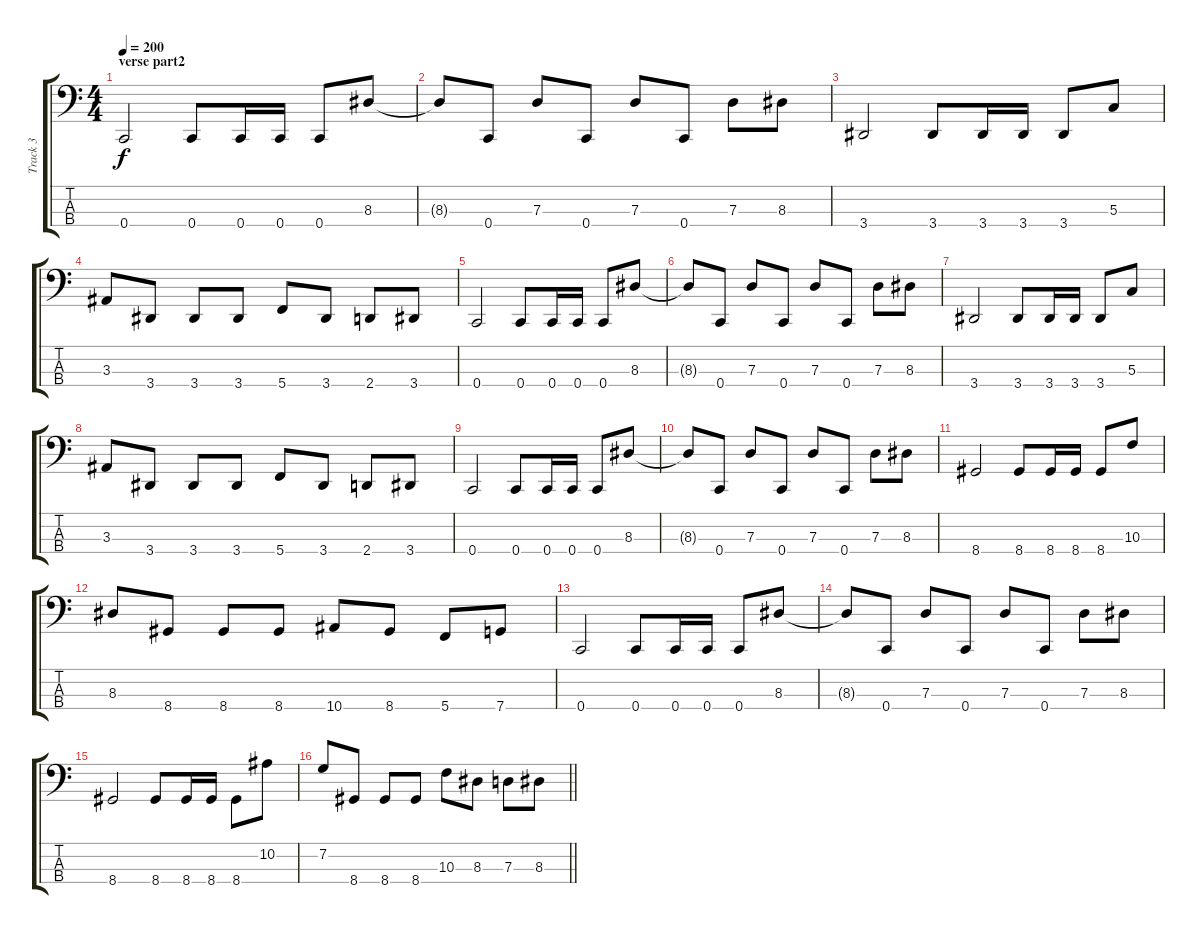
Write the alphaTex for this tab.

\track ("Track 3" "Track 3") {instrument electricbasspick}
\staff {score tabs}
\tuning (F2 C2 G1 C1) {hide}
\ts (4 4)
\section ("" "verse part2")
\tempo 200
\clef f4
\ks c
0.4.2{dy f} 0.4.8 0.4.16 0.4.16 0.4.8 8.3.8 |
8.3{t}.8 0.4.8 7.3.8 0.4.8 7.3.8 0.4.8 7.3.8 8.3.8 |
3.4.2 3.4.8 3.4.16 3.4.16 3.4.8 5.3.8 |
3.3.8 3.4.8 3.4.8 3.4.8 5.4.8 3.4.8 2.4.8 3.4.8 |
0.4.2 0.4.8 0.4.16 0.4.16 0.4.8 8.3.8 |
8.3{t}.8 0.4.8 7.3.8 0.4.8 7.3.8 0.4.8 7.3.8 8.3.8 |
3.4.2 3.4.8 3.4.16 3.4.16 3.4.8 5.3.8 |
3.3.8 3.4.8 3.4.8 3.4.8 5.4.8 3.4.8 2.4.8 3.4.8 |
0.4.2 0.4.8 0.4.16 0.4.16 0.4.8 8.3.8 |
8.3{t}.8 0.4.8 7.3.8 0.4.8 7.3.8 0.4.8 7.3.8 8.3.8 |
8.4.2 8.4.8 8.4.16 8.4.16 8.4.8 10.3.8 |
8.3.8 8.4.8 8.4.8 8.4.8 10.4.8 8.4.8 5.4.8 7.4.8 |
0.4.2 0.4.8 0.4.16 0.4.16 0.4.8 8.3.8 |
8.3{t}.8 0.4.8 7.3.8 0.4.8 7.3.8 0.4.8 7.3.8 8.3.8 |
8.4.2 8.4.8 8.4.16 8.4.16 8.4.8 10.2.8 |
\barLineRight lightlight
7.2.8 8.4.8 8.4.8 8.4.8 10.3.8 8.3.8 7.3.8 8.3.8
